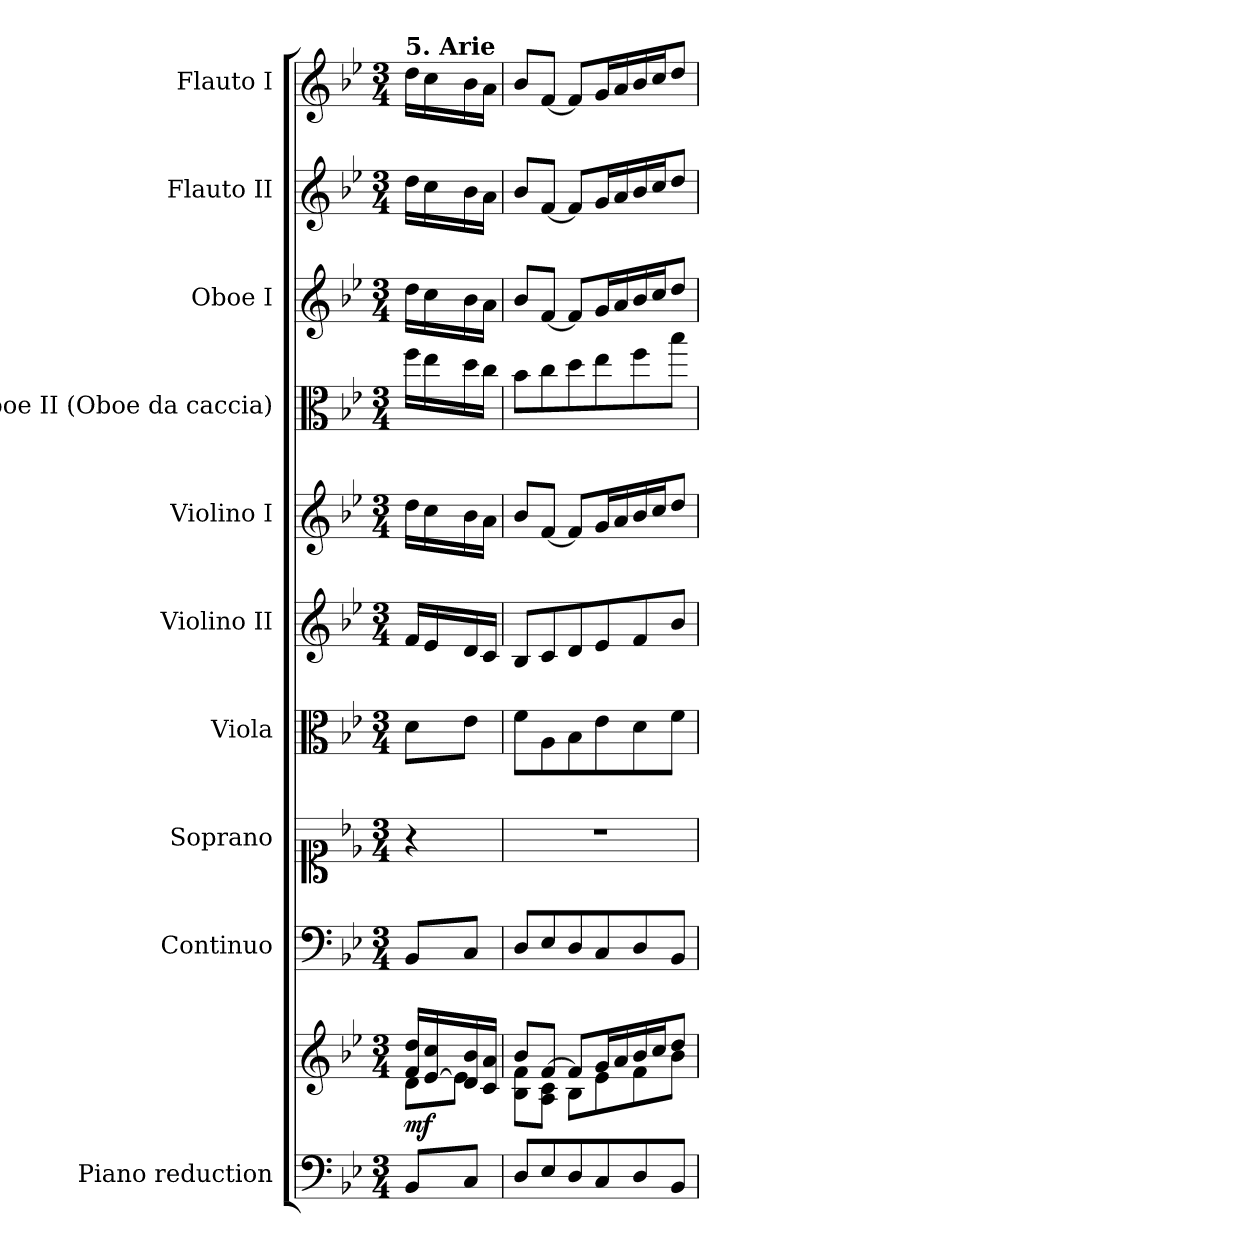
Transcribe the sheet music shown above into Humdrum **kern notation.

**kern	**kern	**dynam	**kern	**kern	**kern	**kern	**kern	**kern	**kern	**kern	**kern
*part10	*part10	*part10	*part9	*part8	*part7	*part6	*part5	*part4	*part3	*part2	*part1
*staff11	*staff10	*staff10/11	*staff9	*staff8	*staff7	*staff6	*staff5	*staff4	*staff3	*staff2	*staff1
*I"Piano reduction	*	*	*I"Continuo	*I"Soprano	*I"Viola	*I"Violino II	*I"Violino I	*I"Oboe II (Oboe da caccia)	*I"Oboe I	*I"Flauto II	*I"Flauto I
*I'Pno	*	*	*	*	*I'Vla	*I'Vln	*I'Vln	*	*I'Ob	*I'Fl	*I'Fl
*stria5	*stria5	*	*	*	*	*	*	*	*	*	*
*clefF4	*clefG2	*	*clefF4	*clefC1	*clefC3	*clefG2	*clefG2	*clefC3	*clefG2	*clefG2	*clefG2
*	*	*	*	*	*	*	*	*ITrd12c21	*	*	*
*k[b-e-]	*k[b-e-]	*	*k[b-e-]	*k[b-e-]	*k[b-e-]	*k[b-e-]	*k[b-e-]	*k[b-e-]	*k[b-e-]	*k[b-e-]	*k[b-e-]
*M3/4	*M3/4	*	*M3/4	*M3/4	*M3/4	*M3/4	*M3/4	*M3/4	*M3/4	*M3/4	*M3/4
=	=	=	=	=	=	=	=	=	=	=	=
*	*^	*	*	*	*	*	*	*	*	*	*
!	!	!	!	!	!	!	!	!	!	!	!	!LO:TX:a:B:t=5. Arie
!	!	!	!LO:DY:b	!	!	!	!	!	!	!	!	!
8BB-/L	16f/ 16dd/LL	8d\L	mf	8BB-/L	4r	8d\L	16f/LL	16dd\LL	16f\LL	16dd\LL	16dd\LL	16dd\LL
.	[<16e-/ 16cc/	.	.	.	.	.	16e-/	16cc\	16e-\	16cc\	16cc\	16cc\
8C/J	16d/ 16b-/	8e-\J]	.	8C/J	.	8e-\J	16d/	16b-\	16d\	16b-\	16b-\	16b-\
.	16c/ 16a/JJ	.	.	.	.	.	16c/JJ	16a\JJ	16c\JJ	16a\JJ	16a\JJ	16a\JJ
=1	=1	=1	=1	=1	=1	=1	=1	=1	=1	=1	=1	=1
8D/L	8b-/L	8B-\ 8f\L	.	8D/L	2.r	8f\L	8B-/L	8b-/L	8B-\L	8b-/L	8b-/L	8b-/L
8E-/	[8f/J	8A\ 8c\J	.	8E-/	.	8A\	8c/	[8f/J	8c\	[8f/J	[8f/J	[8f/J
8D/	8f/L]	8B-\L	.	8D/	.	8B-\	8d/	8f/L]	8d\	8f/L]	8f/L]	8f/L]
8C/	16g/L	8e-\	.	8C/	.	8e-\	8e-/	16g/L	8e-\	16g/L	16g/L	16g/L
.	16a/	.	.	.	.	.	.	16a/	.	16a/	16a/	16a/
8D/	16b-/	8f\	.	8D/	.	8d\	8f/	16b-/	8f\	16b-/	16b-/	16b-/
.	16cc/J	.	.	.	.	.	.	16cc/J	.	16cc/J	16cc/J	16cc/J
8BB-/J	8dd/J	8b-\J	.	8BB-/J	.	8f\J	8b-/J	8dd/J	8b-\J	8dd/J	8dd/J	8dd/J
*	*v	*v	*	*	*	*	*	*	*	*	*	*
=	=	=	=	=	=	=	=	=	=	=	=
*-	*-	*-	*-	*-	*-	*-	*-	*-	*-	*-	*-
